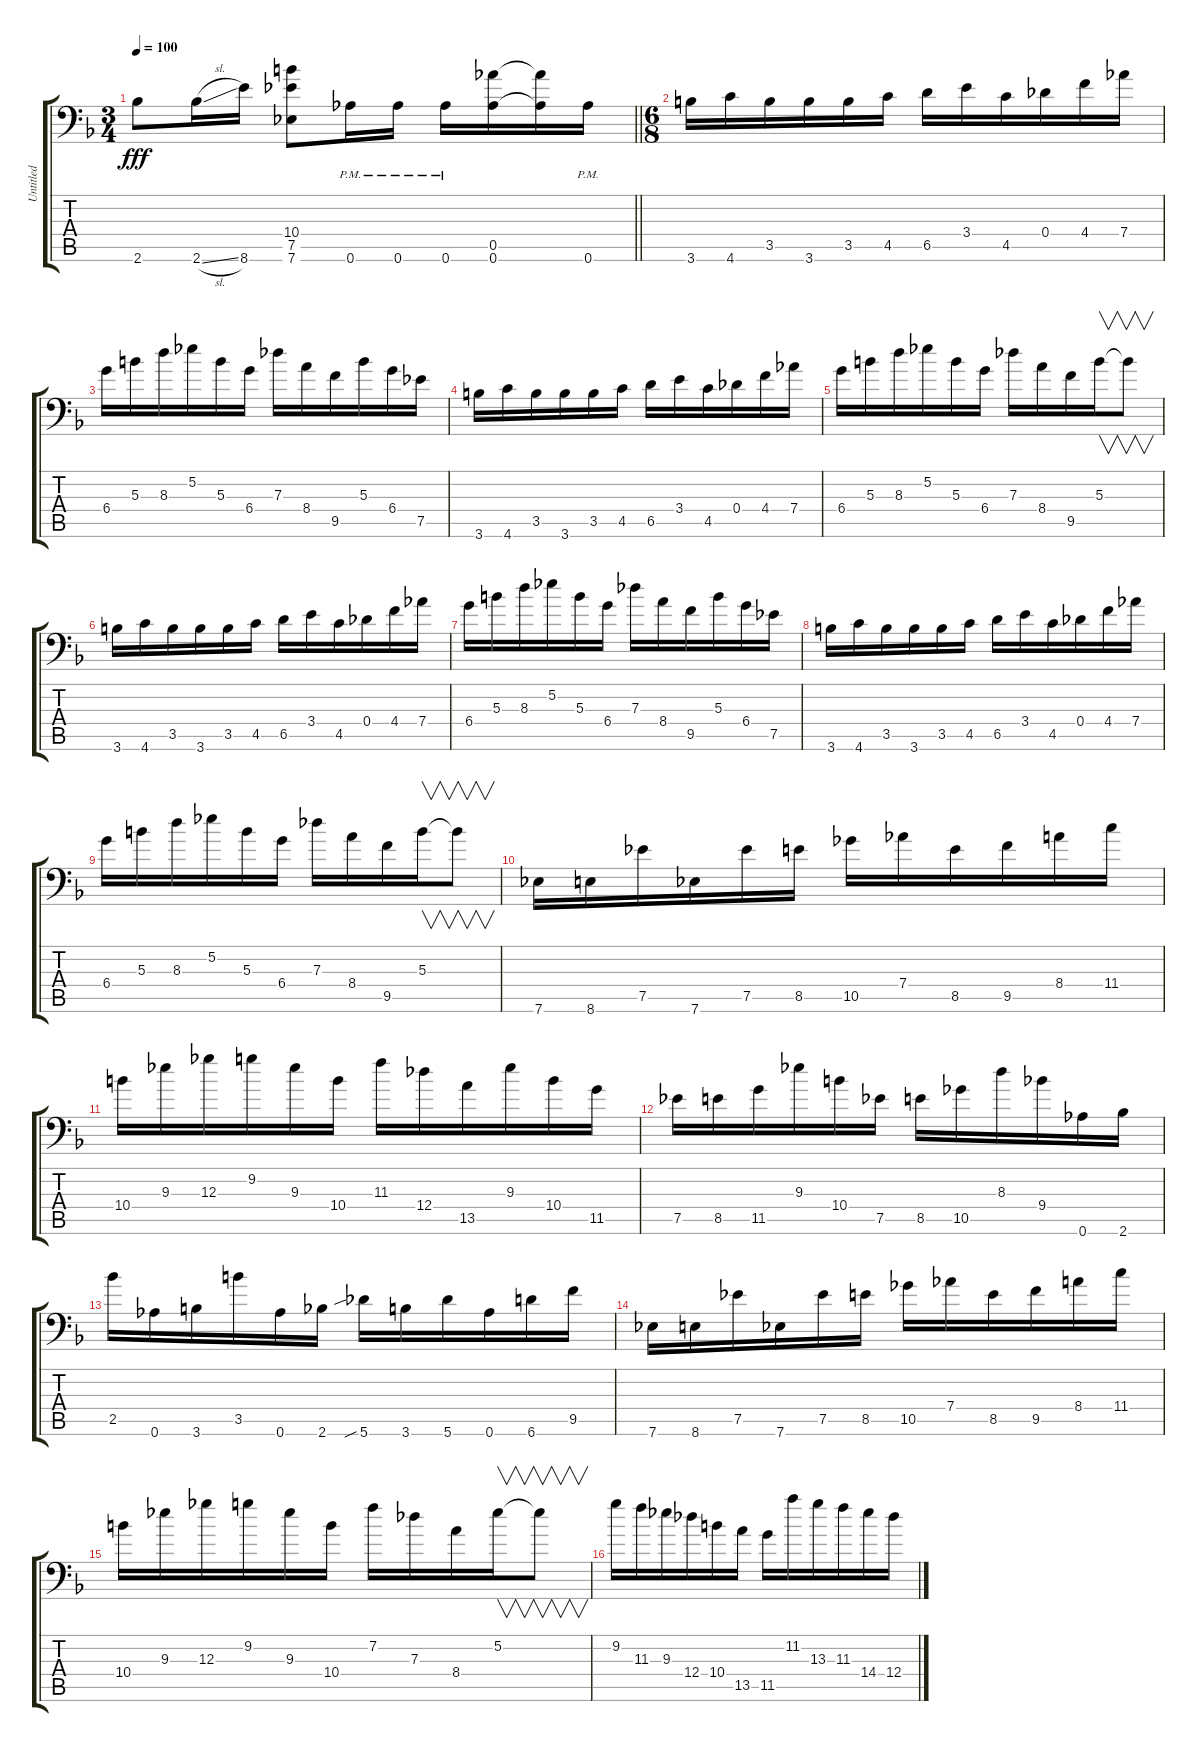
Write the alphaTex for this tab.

\track ("Untitled" "Untitled") {instrument distortionguitar}
\staff {score tabs}
\tuning (Eb4 Bb3 Gb3 Db3 Ab2 Ab1) {hide}
\ts (3 4)
\tempo 100
\clef f4
\barLineRight lightlight
\ks f
2.6.8{ot 8vb dy fff} 2.6{sl}.16{ot 8vb} 8.6.16{ot 8vb} (10.4 7.5 7.6).8 0.6{pm}.16{ot 8vb} 0.6{pm}.16{ot 8vb} 0.6{pm}.16{ot 8vb} (0.5 0.6).16{ot 8vb} (0.5{t} 0.6{t}).16{ot 8vb} 0.6{pm}.16{ot 8vb} |
\ts (6 8)
3.6.16{ot 8vb} 4.6.16{ot 8vb} 3.5.16 3.6.16{ot 8vb} 3.5.16 4.5.16 6.5.16 3.4.16 4.5.16 0.4.16 4.4.16 7.4.16 |
6.4.16 5.3.16 8.3.16 5.2.16 5.3.16 6.4.16 7.3.16 8.4.16 9.5.16 5.3.16 6.4.16 7.5.16 |
3.6.16{ot 8vb} 4.6.16{ot 8vb} 3.5.16 3.6.16{ot 8vb} 3.5.16 4.5.16 6.5.16 3.4.16 4.5.16 0.4.16 4.4.16 7.4.16 |
6.4.16 5.3.16 8.3.16 5.2.16 5.3.16 6.4.16 7.3.16 8.4.16 9.5.16 5.3.16{v} 5.3{t}.8{v} |
3.6.16{ot 8vb} 4.6.16{ot 8vb} 3.5.16 3.6.16{ot 8vb} 3.5.16 4.5.16 6.5.16 3.4.16 4.5.16 0.4.16 4.4.16 7.4.16 |
6.4.16 5.3.16 8.3.16 5.2.16 5.3.16 6.4.16 7.3.16 8.4.16 9.5.16 5.3.16 6.4.16 7.5.16 |
3.6.16{ot 8vb} 4.6.16{ot 8vb} 3.5.16 3.6.16{ot 8vb} 3.5.16 4.5.16 6.5.16 3.4.16 4.5.16 0.4.16 4.4.16 7.4.16 |
6.4.16 5.3.16 8.3.16 5.2.16 5.3.16 6.4.16 7.3.16 8.4.16 9.5.16 5.3.16{v} 5.3{t}.8{v} |
7.6.16 8.6.16 7.5.16 7.6.16 7.5.16 8.5.16 10.5.16 7.4.16 8.5.16 9.5.16 8.4.16 11.4.16 |
10.4.16 9.3.16 12.3.16 9.2.16 9.3.16 10.4.16 11.3.16 12.4.16 13.5.16 9.3.16 10.4.16 11.5.16 |
7.5.16 8.5.16 11.5.16 9.3.16 10.4.16 7.5.16 8.5.16 10.5.16 8.3.16 9.4.16 0.6.16{ot 8vb} 2.6.16{ot 8vb} |
2.5.16{ot 8vb} 0.6.16{ot 8vb} 3.6.16{ot 8vb} 3.5.16{ot 8vb} 0.6.16{ot 8vb} 2.6.16{ot 8vb} 5.6{sib}.16{ot 8vb} 3.6.16{ot 8vb} 5.6.16{ot 8vb} 0.6.16{ot 8vb} 6.6.16{ot 8vb} 9.5.16 |
7.6.16 8.6.16 7.5.16 7.6.16 7.5.16 8.5.16 10.5.16 7.4.16 8.5.16 9.5.16 8.4.16 11.4.16 |
10.4.16 9.3.16 12.3.16 9.2.16 9.3.16 10.4.16 7.2.16 7.3.16 8.4.16 5.2.16{v} 5.2{t}.8{v} |
9.2.16 11.3.16 9.3.16 12.4.16 10.4.16 13.5.16 11.5.16 11.2.16 13.3.16 11.3.16 14.4.16 12.4.16
